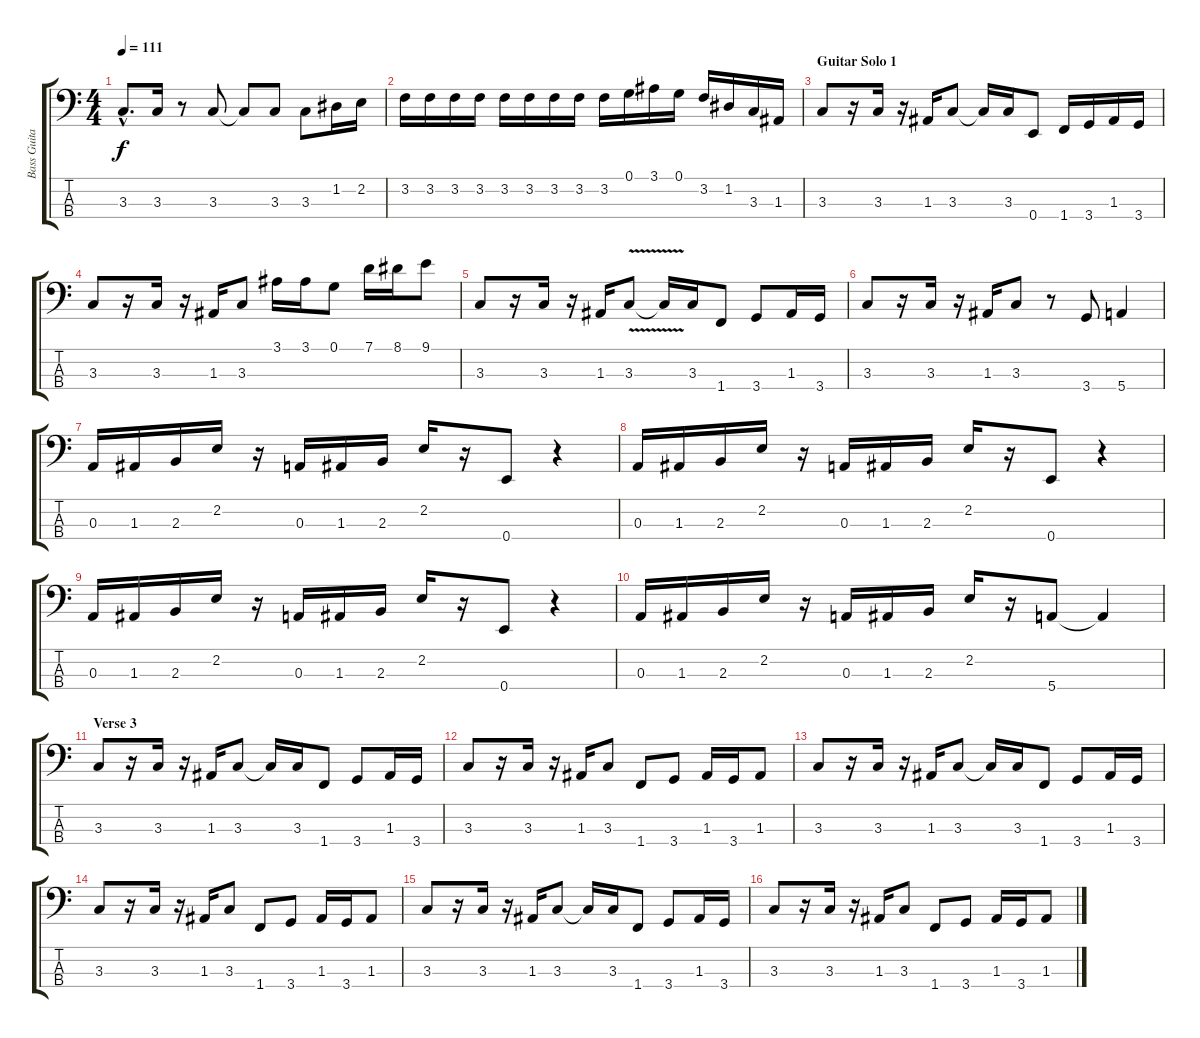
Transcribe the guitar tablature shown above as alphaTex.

\track ("Bass Guitar" "Bass Guita") {instrument electricbassfinger}
\staff {score tabs}
\tuning (G2 D2 A1 E1) {hide}
\ts (4 4)
\tempo 111
\clef f4
\ks c
3.3{hac}.8{d dy f} 3.3.16 r.8 3.3.8 3.3{t}.8 3.3.8 3.3.8 1.2.16 2.2.16 |
3.2.16 3.2.16 3.2.16 3.2.16 3.2.16 3.2.16 3.2.16 3.2.16 3.2.16 0.1.16 3.1.16 0.1.16 3.2.16 1.2.16 3.3.16 1.3.16 |
\section ("" "Guitar Solo 1")
3.3.8 r.16 3.3.16 r.16 1.3.16 3.3.8 3.3{t}.16 3.3.16 0.4.8 1.4.16 3.4.16 1.3.16 3.4.16 |
3.3.8 r.16 3.3.16 r.16 1.3.16 3.3.8 3.1.16 3.1.16 0.1.8 7.1.16 8.1.16 9.1.8 |
3.3.8 r.16 3.3.16 r.16 1.3.16 3.3{v}.8 3.3{t}.16 3.3.16 1.4.8 3.4.8 1.3.16 3.4.16 |
3.3.8 r.16 3.3.16 r.16 1.3.16 3.3.8 r.8 3.4.8 5.4.4 |
0.3.16 1.3.16 2.3.16 2.2.16 r.16 0.3.16 1.3.16 2.3.16 2.2.16 r.16 0.4.8 r.4 |
0.3.16 1.3.16 2.3.16 2.2.16 r.16 0.3.16 1.3.16 2.3.16 2.2.16 r.16 0.4.8 r.4 |
0.3.16 1.3.16 2.3.16 2.2.16 r.16 0.3.16 1.3.16 2.3.16 2.2.16 r.16 0.4.8 r.4 |
0.3.16 1.3.16 2.3.16 2.2.16 r.16 0.3.16 1.3.16 2.3.16 2.2.16 r.16 5.4.8 5.4{t}.4 |
\section ("" "Verse 3")
3.3.8 r.16 3.3.16 r.16 1.3.16 3.3.8 3.3{t}.16 3.3.16 1.4.8 3.4.8 1.3.16 3.4.16 |
3.3.8 r.16 3.3.16 r.16 1.3.16 3.3.8 1.4.8 3.4.8 1.3.16 3.4.16 1.3.8 |
3.3.8 r.16 3.3.16 r.16 1.3.16 3.3.8 3.3{t}.16 3.3.16 1.4.8 3.4.8 1.3.16 3.4.16 |
3.3.8 r.16 3.3.16 r.16 1.3.16 3.3.8 1.4.8 3.4.8 1.3.16 3.4.16 1.3.8 |
3.3.8 r.16 3.3.16 r.16 1.3.16 3.3.8 3.3{t}.16 3.3.16 1.4.8 3.4.8 1.3.16 3.4.16 |
3.3.8 r.16 3.3.16 r.16 1.3.16 3.3.8 1.4.8 3.4.8 1.3.16 3.4.16 1.3.8
